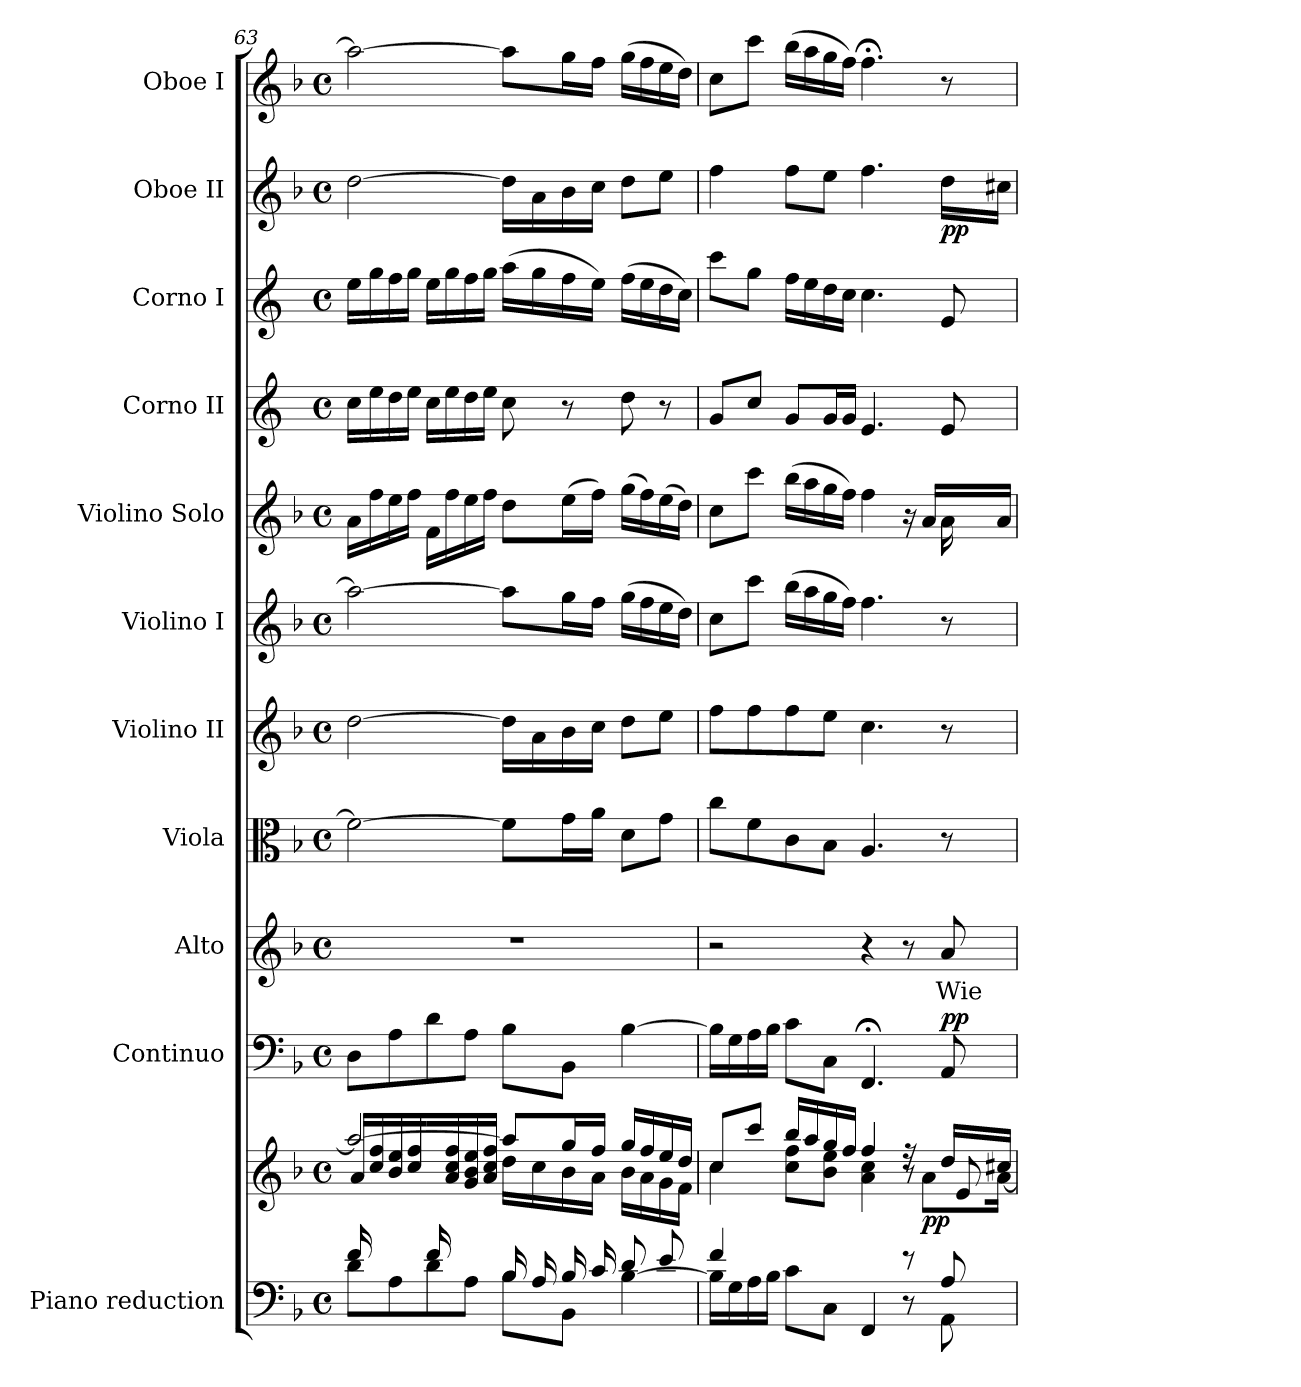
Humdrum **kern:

**kern	**kern	**dynam	**kern	**dynam	**kern	**text	**kern	**kern	**kern	**kern	**kern	**dynam	**kern	**dynam	**kern	**dynam	**kern
*part11	*part11	*part11	*part10	*part10	*part9	*part9	*part8	*part7	*part6	*part5	*part4	*part4	*part3	*part3	*part2	*part2	*part1
*staff12	*staff11	*staff11/12	*staff10	*staff10	*staff9	*staff9	*staff8	*staff7	*staff6	*staff5	*staff4	*staff4	*staff3	*staff3	*staff2	*staff2	*staff1
*I"Piano reduction	*	*	*I"Continuo	*	*I"Alto	*	*I"Viola	*I"Violino II	*I"Violino I	*I"Violino Solo	*I"Corno II	*	*I"Corno I	*	*I"Oboe II	*	*I"Oboe I
*I'Pno	*	*	*	*	*	*	*	*	*	*I'Vln	*	*	*	*	*I'Ob	*	*I'Ob
*clefF4	*clefG2	*	*clefF4	*	*clefG2	*	*clefC3	*clefG2	*clefG2	*clefG2	*clefG2	*	*clefG2	*	*clefG2	*	*clefG2
*	*	*	*	*	*	*	*	*	*	*	*ITrd4c7	*	*ITrd4c7	*	*	*	*
*k[b-]	*k[b-]	*	*k[b-]	*	*k[b-]	*	*k[b-]	*k[b-]	*k[b-]	*k[b-]	*k[b-]	*	*k[b-]	*	*k[b-]	*	*k[b-]
*M4/4	*M4/4	*	*M4/4	*	*M4/4	*	*M4/4	*M4/4	*M4/4	*M4/4	*M4/4	*	*M4/4	*	*M4/4	*	*M4/4
*met(c)	*met(c)	*	*met(c)	*	*met(c)	*	*met(c)	*met(c)	*met(c)	*met(c)	*met(c)	*	*met(c)	*	*met(c)	*	*met(c)
=63	=63	=63	=63	=63	=63	=63	=63	=63	=63	=63	=63	=63	=63	=63	=63	=63	=63
*^	*^	*	*	*	*	*	*	*	*	*	*	*	*	*	*	*	*
*	*^	*	*^	*	*	*	*	*	*	*	*	*	*	*	*	*	*	*	*
4ryy	16f/LL	8d\L	2aa/_	16a/LL	16ryy	.	8D\L	.	1r	.	2f\_	[2dd\	2aa\_	16a\LL	16f\LL	.	16a\LL	.	[2dd\	.	2aa\_
.	8.ryy	.	.	16cc/ 16ff/	16a\	.	.	.	.	.	.	.	.	16ff\	16a\	.	16cc\	.	.	.	.
.	.	8A\	.	16b-/ 16ee/	16g\	.	8A\	.	.	.	.	.	.	16ee\	16g\	.	16b-\	.	.	.	.
.	.	.	.	16cc/ 16ff/JJ	16a\JJ	.	.	.	.	.	.	.	.	16ff\JJ	16a\JJ	.	16cc\JJ	.	.	.	.
16f/LL	4ryy	8d\	.	16ryy	2.ryy	.	8d\	.	.	.	.	.	.	16f\LL	16f\LL	.	16a\LL	.	.	.	.
2ryy	.	.	.	16a\ 16cc\ 16ff\	.	.	.	.	.	.	.	.	.	16ff\	16a\	.	16cc\	.	.	.	.
.	.	8A\J	.	16g\ 16b-\ 16ee\	.	.	8A\J	.	.	.	.	.	.	16ee\	16g\	.	16b-\	.	.	.	.
.	.	.	.	16a\ 16cc\ 16ff\JJ	.	.	.	.	.	.	.	.	.	16ff\JJ	16a\JJ	.	16cc\JJ	.	.	.	.
.	16B-/LL	8B-\L	8aa/L]	16dd\LL	.	.	8B-\L	.	.	.	8f\L]	16dd\LL]	8aa\L]	8dd\L	8f\	.	(>16dd\LL	.	16dd\LL]	.	8aa\L]
.	16A/	.	.	16cc\	.	.	.	.	.	.	.	16a\	.	.	.	.	16cc\	.	16a\	.	.
.	16B-/	8BB-\J	16gg/L	16b-\	.	.	8BB-\J	.	.	.	16g\L	16b-\	16gg\L	(>16ee\L	8r	.	16b-\	.	16b-\	.	16gg\L
.	16c/JJ	.	16ff/JJ	16a\JJ	.	.	.	.	.	.	16a\JJ	16cc\JJ	16ff\JJ	16ff\JJ)	.	.	16a\JJ)	.	16cc\JJ	.	16ff\JJ
.	8d/L	[4B-\	16gg/LL	16b-\LL	.	.	[4B-\	.	.	.	8d\L	8dd\L	(>16gg\LL	(>16gg\LL	8g\	.	(>16b-\LL	.	8dd\L	.	(>16gg\LL
8.ryy	.	.	16ff/	16a\	.	.	.	.	.	.	.	.	16ff\	16ff\)	.	.	16a\	.	.	.	16ff\
.	8e/J	.	16ee/	16g\	.	.	.	.	.	.	8g\J	8ee\J	16ee\	(>16ee\	8r	.	16g\	.	8ee\J	.	16ee\
.	.	.	16dd/JJ	16f\JJ	.	.	.	.	.	.	.	.	16dd\JJ)	16dd\JJ)	.	.	16f\JJ)	.	.	.	16dd\JJ)
*	*v	*v	*	*	*	*	*	*	*	*	*	*	*	*	*	*	*	*	*	*	*
=64	=64	=64	=64	=64	=64	=64	=64	=64	=64	=64	=64	=64	=64	=64	=64	=64	=64	=64	=64	=64
*	*	*	*	*	*	*	*	*	*	*	*	*	*^	*	*	*	*	*	*	*
4f/	16B-\LL]	8cc/L	4cc\	2ryy	.	16B-\LL]	.	2r	.	8cc\L	8ff\L	8cc\L	8cc\L	2ryy	8c/L	.	8ff\L	.	4ff\	.	8cc\L
.	16G\	.	.	.	.	16G\	.	.	.	.	.	.	.	.	.	.	.	.	.	.	.
.	16A\	8ccc/J	.	.	.	16A\	.	.	.	8f\	8ff\	8ccc\J	8ccc\J	.	8f/J	.	8cc\J	.	.	.	8ccc\J
.	16B-\JJ	.	.	.	.	16B-\JJ	.	.	.	.	.	.	.	.	.	.	.	.	.	.	.
4ryy	8c\L	16bb-/LL	8cc\ 8ff\L	.	.	8c\L	.	.	.	8c\	8ff\	(>16bb-\LL	(>16bb-\LL	.	8c/L	.	16b-\LL	.	8ff\L	.	(>16bb-\LL
.	.	16aa/	.	.	.	.	.	.	.	.	.	16aa\	16aa\	.	.	.	16a\	.	.	.	16aa\
.	8C\J	16gg/	8b-\ 8ee\J	.	.	8C\J	.	.	.	8B-\J	8ee\J	16gg\	16gg\	.	16c/L	.	16g\	.	8ee\J	.	16gg\
.	.	16ff/JJ	.	.	.	.	.	.	.	.	.	16ff\JJ)	16ff\JJ)	.	16c/JJ	.	16f\JJ	.	.	.	16ff\JJ)
4FF/	4ryy	4ff/	4a\ 4cc\	4ryy	.	4.FF;</	.	4r	.	4.A/	4.cc\	4.ff\	4ff\	4ryy	4.A/	.	4.f\	.	4.ff\	.	4.ff;<\
8r	8ryy	8r	16rff	8rGG	.	.	.	8r	.	.	.	.	16r	16ryy	.	.	.	.	.	.	.
!	!	!	!	!	!LO:DY:b	!	!	!	!	!	!	!	!	!	!	!	!	!	!	!	!
.	.	.	8a\L	.	pp	.	.	.	.	.	.	.	16a/LL	16ryy	.	.	.	.	.	.	.
!	!	!	!	!	!	!	!LO:DY:a	!	!LO:LY:b	!	!	!	!	!	!	!LO:DY:b	!	!	!	!	!
!	!	!	!	!	!	!	!	!	!	!	!	!	!	!	!	!LO:DY:n=1:b	!	!	!	!	!
!	!	!	!	!	!	!	!	!	!	!	!	!	!	!	!	!LO:DY:n=2:b	!	!LO:DY:b	!	!	!
!	!	!	!	!	!	!	!	!	!	!	!	!	!	!	!	!	!	!LO:DY:n=1:b	!	!	!
!	!	!	!	!	!	!	!	!	!	!	!	!	!	!	!	!	!	!LO:DY:n=2:b	!	!LO:DY:b	!
8A/	8AA\	16dd/LL	.	8e/	.	8AA/	pp	8a/	Wie	8r	8r	8r	16reyy	16a\	8A/	other-dynamics pp other-dynamics	8A/	other-dynamics pp other-dynamics	16dd\LL	pp	8r
.	.	16cc#X/JJ	[16a\Jk	.	.	.	.	.	.	.	.	.	16a/JJ	16ryy	.	.	.	.	16cc#X\JJ	.	.
*v	*v	*	*	*	*	*	*	*	*	*	*	*	*v	*v	*	*	*	*	*	*	*
*	*v	*v	*v	*	*	*	*	*	*	*	*	*	*	*	*	*	*	*	*
=	=	=	=	=	=	=	=	=	=	=	=	=	=	=	=	=	=
*-	*-	*-	*-	*-	*-	*-	*-	*-	*-	*-	*-	*-	*-	*-	*-	*-	*-
